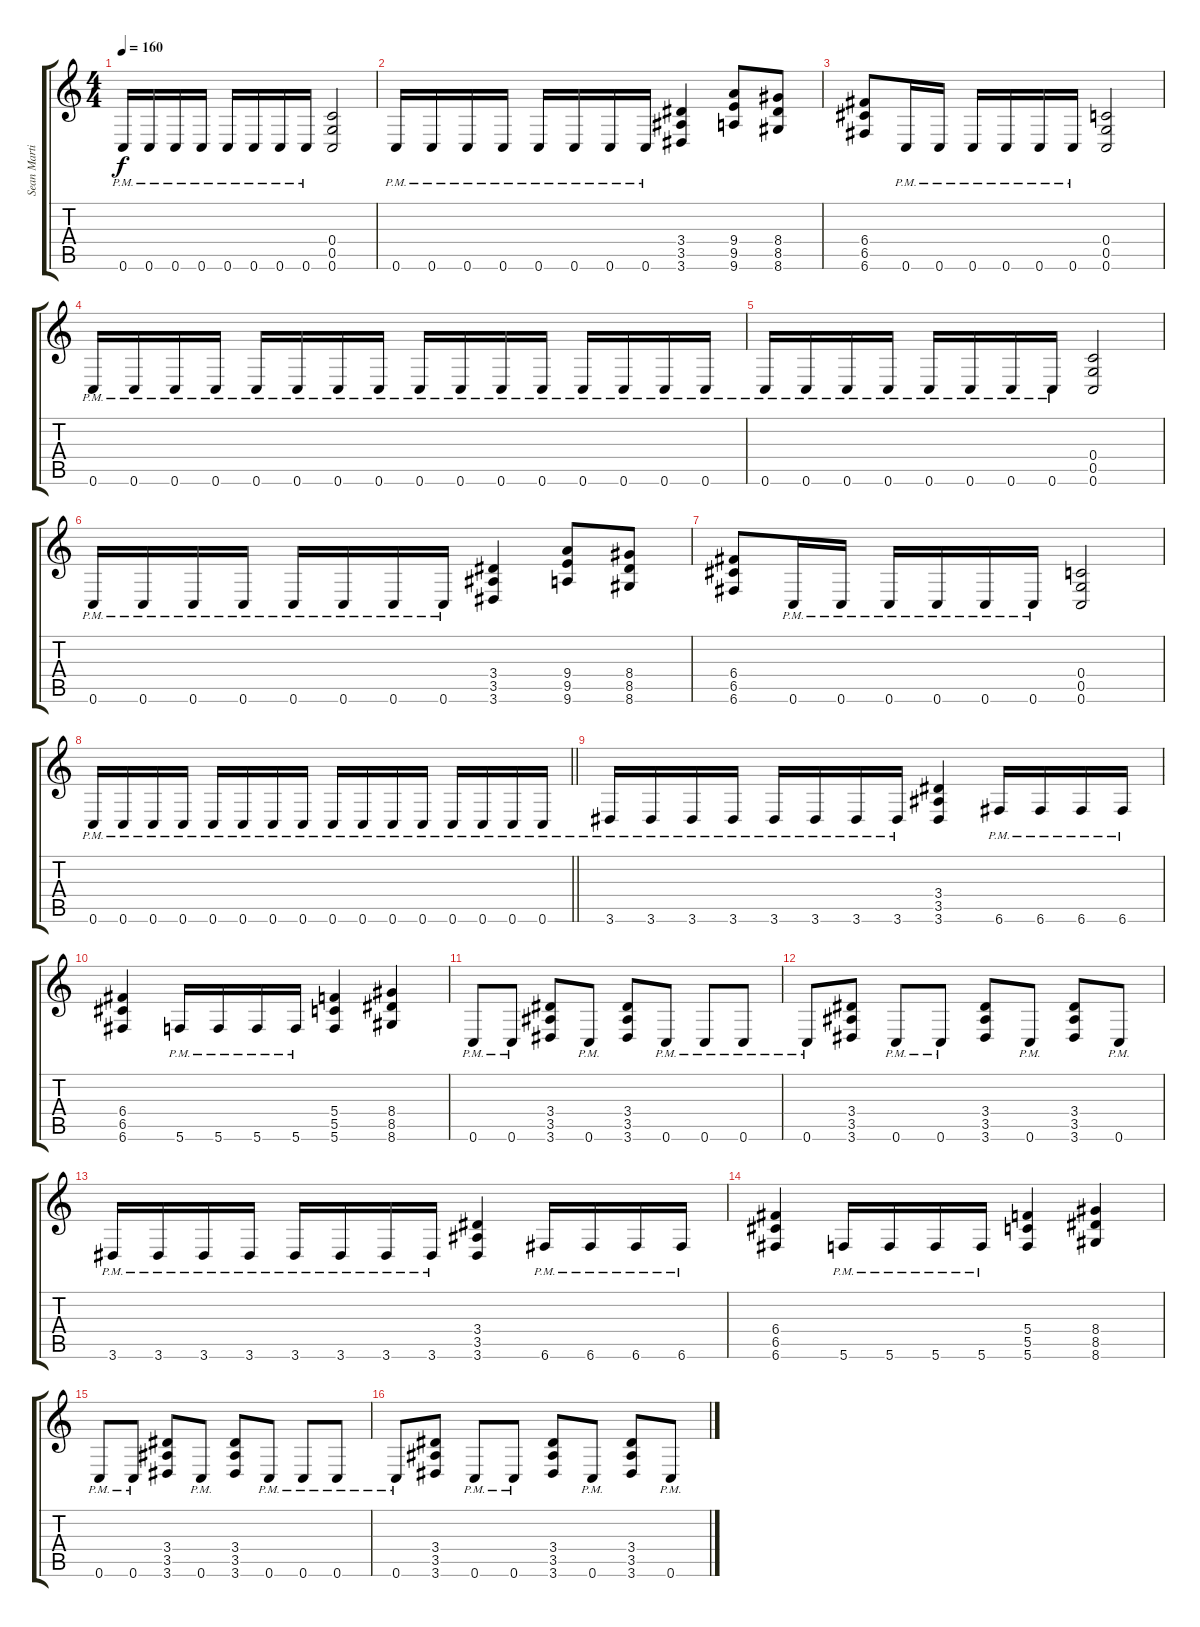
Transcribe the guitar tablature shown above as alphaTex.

\track ("Sean Martin" "Sean Marti") {instrument distortionguitar}
\staff {score tabs}
\tuning (D4 A3 F3 C3 G2 C2) {hide}
\ts (4 4)
\tempo 160
\clef g2
\ks c
0.6{pm}.16{dy f} 0.6{pm}.16 0.6{pm}.16 0.6{pm}.16 0.6{pm}.16 0.6{pm}.16 0.6{pm}.16 0.6{pm}.16 (0.4 0.5 0.6).2 |
0.6{pm}.16 0.6{pm}.16 0.6{pm}.16 0.6{pm}.16 0.6{pm}.16 0.6{pm}.16 0.6{pm}.16 0.6{pm}.16 (3.4 3.5 3.6).4 (9.4 9.5 9.6).8 (8.4 8.5 8.6).8 |
(6.4 6.5 6.6).8 0.6{pm}.16 0.6{pm}.16 0.6{pm}.16 0.6{pm}.16 0.6{pm}.16 0.6{pm}.16 (0.4 0.5 0.6).2 |
0.6{pm}.16 0.6{pm}.16 0.6{pm}.16 0.6{pm}.16 0.6{pm}.16 0.6{pm}.16 0.6{pm}.16 0.6{pm}.16 0.6{pm}.16 0.6{pm}.16 0.6{pm}.16 0.6{pm}.16 0.6{pm}.16 0.6{pm}.16 0.6{pm}.16 0.6{pm}.16 |
0.6{pm}.16 0.6{pm}.16 0.6{pm}.16 0.6{pm}.16 0.6{pm}.16 0.6{pm}.16 0.6{pm}.16 0.6{pm}.16 (0.4 0.5 0.6).2 |
0.6{pm}.16 0.6{pm}.16 0.6{pm}.16 0.6{pm}.16 0.6{pm}.16 0.6{pm}.16 0.6{pm}.16 0.6{pm}.16 (3.4 3.5 3.6).4 (9.4 9.5 9.6).8 (8.4 8.5 8.6).8 |
(6.4 6.5 6.6).8 0.6{pm}.16 0.6{pm}.16 0.6{pm}.16 0.6{pm}.16 0.6{pm}.16 0.6{pm}.16 (0.4 0.5 0.6).2 |
\barLineRight lightlight
0.6{pm}.16 0.6{pm}.16 0.6{pm}.16 0.6{pm}.16 0.6{pm}.16 0.6{pm}.16 0.6{pm}.16 0.6{pm}.16 0.6{pm}.16 0.6{pm}.16 0.6{pm}.16 0.6{pm}.16 0.6{pm}.16 0.6{pm}.16 0.6{pm}.16 0.6{pm}.16 |
\section ("" "")
3.6{pm}.16 3.6{pm}.16 3.6{pm}.16 3.6{pm}.16 3.6{pm}.16 3.6{pm}.16 3.6{pm}.16 3.6{pm}.16 (3.4 3.5 3.6).4 6.6{pm}.16 6.6{pm}.16 6.6{pm}.16 6.6{pm}.16 |
(6.4 6.5 6.6).4 5.6{pm}.16 5.6{pm}.16 5.6{pm}.16 5.6{pm}.16 (5.4 5.5 5.6).4 (8.4 8.5 8.6).4 |
0.6{pm}.8 0.6{pm}.8 (3.4 3.5 3.6).8 0.6{pm}.8 (3.4 3.5 3.6).8 0.6{pm}.8 0.6{pm}.8 0.6{pm}.8 |
0.6{pm}.8 (3.4 3.5 3.6).8 0.6{pm}.8 0.6{pm}.8 (3.4 3.5 3.6).8 0.6{pm}.8 (3.4 3.5 3.6).8 0.6{pm}.8 |
3.6{pm}.16 3.6{pm}.16 3.6{pm}.16 3.6{pm}.16 3.6{pm}.16 3.6{pm}.16 3.6{pm}.16 3.6{pm}.16 (3.4 3.5 3.6).4 6.6{pm}.16 6.6{pm}.16 6.6{pm}.16 6.6{pm}.16 |
(6.4 6.5 6.6).4 5.6{pm}.16 5.6{pm}.16 5.6{pm}.16 5.6{pm}.16 (5.4 5.5 5.6).4 (8.4 8.5 8.6).4 |
0.6{pm}.8 0.6{pm}.8 (3.4 3.5 3.6).8 0.6{pm}.8 (3.4 3.5 3.6).8 0.6{pm}.8 0.6{pm}.8 0.6{pm}.8 |
0.6{pm}.8 (3.4 3.5 3.6).8 0.6{pm}.8 0.6{pm}.8 (3.4 3.5 3.6).8 0.6{pm}.8 (3.4 3.5 3.6).8 0.6{pm}.8
